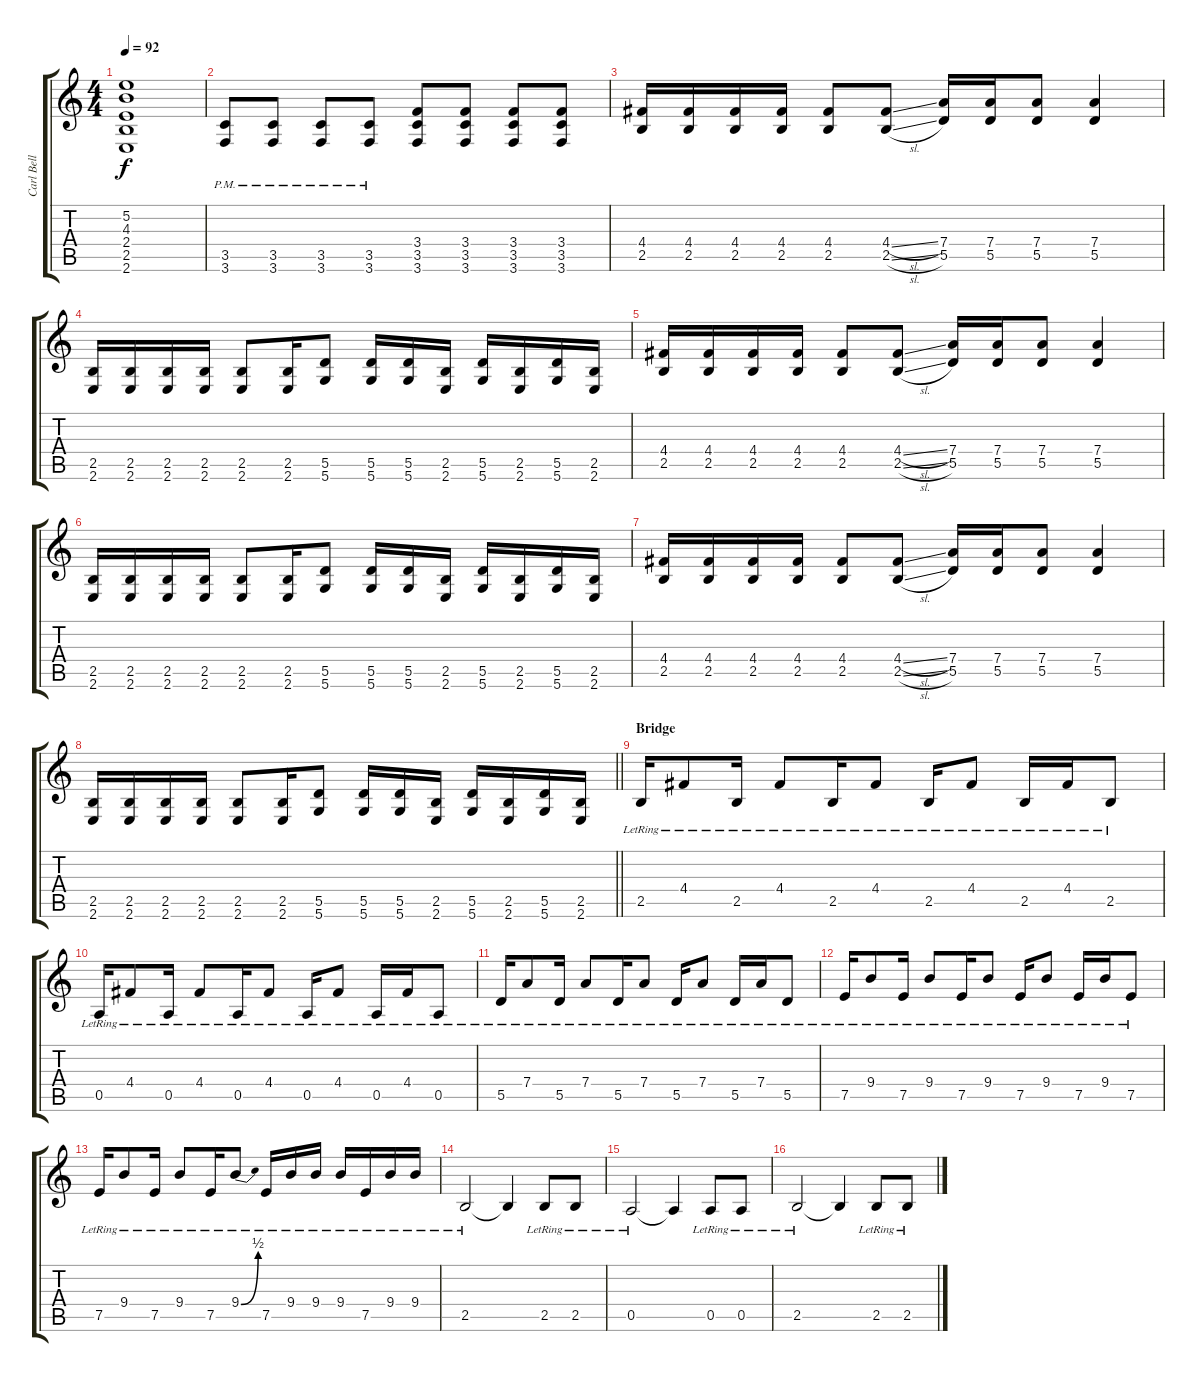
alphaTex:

\track ("Carl Bell (Rhythm Guitar)" "Carl Bell ") {instrument distortionguitar}
\staff {score tabs}
\tuning (E4 B3 G3 D3 A2 D2) {hide}
\ts (4 4)
\tempo 92
\clef g2
\ks c
(5.2 4.3 2.4 2.5 2.6).1{dy f volume 11} |
(3.5{pm} 3.6{pm}).8{volume 16} (3.5{pm} 3.6{pm}).8 (3.5{pm} 3.6{pm}).8 (3.5{pm} 3.6{pm}).8 (3.4 3.5 3.6).8 (3.4 3.5 3.6).8 (3.4 3.5 3.6).8 (3.4 3.5 3.6).8 |
(4.4 2.5).16 (4.4 2.5).16 (4.4 2.5).16 (4.4 2.5).16 (4.4 2.5).8 (4.4{sl} 2.5{sl}).8 (7.4 5.5).16 (7.4 5.5).16 (7.4 5.5).8 (7.4 5.5).4 |
(2.5 2.6).16 (2.5 2.6).16 (2.5 2.6).16 (2.5 2.6).16 (2.5 2.6).8 (2.5 2.6).16 (5.5 5.6).8 (5.5 5.6).16 (5.5 5.6).16 (2.5 2.6).16 (5.5 5.6).16 (2.5 2.6).16 (5.5 5.6).16 (2.5 2.6).16 |
(4.4 2.5).16 (4.4 2.5).16 (4.4 2.5).16 (4.4 2.5).16 (4.4 2.5).8 (4.4{sl} 2.5{sl}).8 (7.4 5.5).16 (7.4 5.5).16 (7.4 5.5).8 (7.4 5.5).4 |
(2.5 2.6).16 (2.5 2.6).16 (2.5 2.6).16 (2.5 2.6).16 (2.5 2.6).8 (2.5 2.6).16 (5.5 5.6).8 (5.5 5.6).16 (5.5 5.6).16 (2.5 2.6).16 (5.5 5.6).16 (2.5 2.6).16 (5.5 5.6).16 (2.5 2.6).16 |
(4.4 2.5).16 (4.4 2.5).16 (4.4 2.5).16 (4.4 2.5).16 (4.4 2.5).8 (4.4{sl} 2.5{sl}).8 (7.4 5.5).16 (7.4 5.5).16 (7.4 5.5).8 (7.4 5.5).4 |
\barLineRight lightlight
(2.5 2.6).16 (2.5 2.6).16 (2.5 2.6).16 (2.5 2.6).16 (2.5 2.6).8 (2.5 2.6).16 (5.5 5.6).8 (5.5 5.6).16 (5.5 5.6).16 (2.5 2.6).16 (5.5 5.6).16 (2.5 2.6).16 (5.5 5.6).16 (2.5 2.6).16 |
\section ("" "Bridge")
2.5{lr}.16 4.4{lr}.8 2.5{lr}.16 4.4{lr}.8 2.5{lr}.16 4.4{lr}.8 2.5{lr}.16 4.4{lr}.8 2.5{lr}.16 4.4{lr}.16 2.5{lr}.8 |
0.5{lr}.16 4.4{lr}.8 0.5{lr}.16 4.4{lr}.8 0.5{lr}.16 4.4{lr}.8 0.5{lr}.16 4.4{lr}.8 0.5{lr}.16 4.4{lr}.16 0.5{lr}.8 |
5.5{lr}.16 7.4{lr}.8 5.5{lr}.16 7.4{lr}.8 5.5{lr}.16 7.4{lr}.8 5.5{lr}.16 7.4{lr}.8 5.5{lr}.16 7.4{lr}.16 5.5{lr}.8 |
7.5{lr}.16 9.4{lr}.8 7.5{lr}.16 9.4{lr}.8 7.5{lr}.16 9.4{lr}.8 7.5{lr}.16 9.4{lr}.8 7.5{lr}.16 9.4{lr}.16 7.5{lr}.8 |
7.5{lr}.16 9.4{lr}.8 7.5{lr}.16 9.4{lr}.8 7.5{lr}.16 9.4{be (bend 0 0 60 2) lr}.8{volume 16 instrument overdrivenguitar} 7.5{lr}.16 9.4{lr}.16 9.4{lr}.16 9.4{lr}.16 7.5{lr}.16 9.4{lr}.16 9.4{lr}.16 |
2.5{lr}.2{volume 11 instrument acousticguitarsteel} 2.5{t}.4 2.5{lr}.8 2.5{lr}.8 |
0.5{lr}.2 0.5{t}.4 0.5{lr}.8 0.5{lr}.8 |
2.5{lr}.2 2.5{t}.4 2.5{lr}.8 2.5{lr}.8
